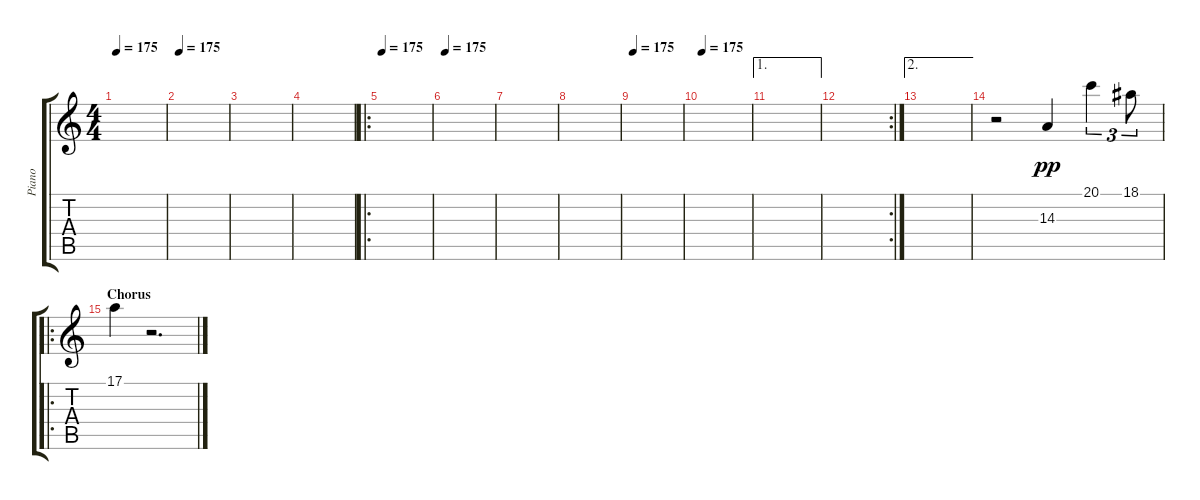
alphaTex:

\track ("Piano" "Piano") {instrument brightacousticpiano}
\staff {score tabs}
\tuning (E4 B3 G3 D3 A2 E2) {hide}
\ts (4 4)
\tempo 175
\clef g2
\ks c
|
\tempo 175
|
|
|
\ro
\tempo 175
|
\tempo 175
|
|
|
\tempo 175
|
\tempo 175
|
\ae 1
|
\rc 2
|
\ae 2
|
r.2 14.3.4{dy pp} 20.1.4{tu (3 2)} 18.1.8{tu (3 2)} |
\ro
\section ("" "Chorus")
17.1.4 r.2{d}
